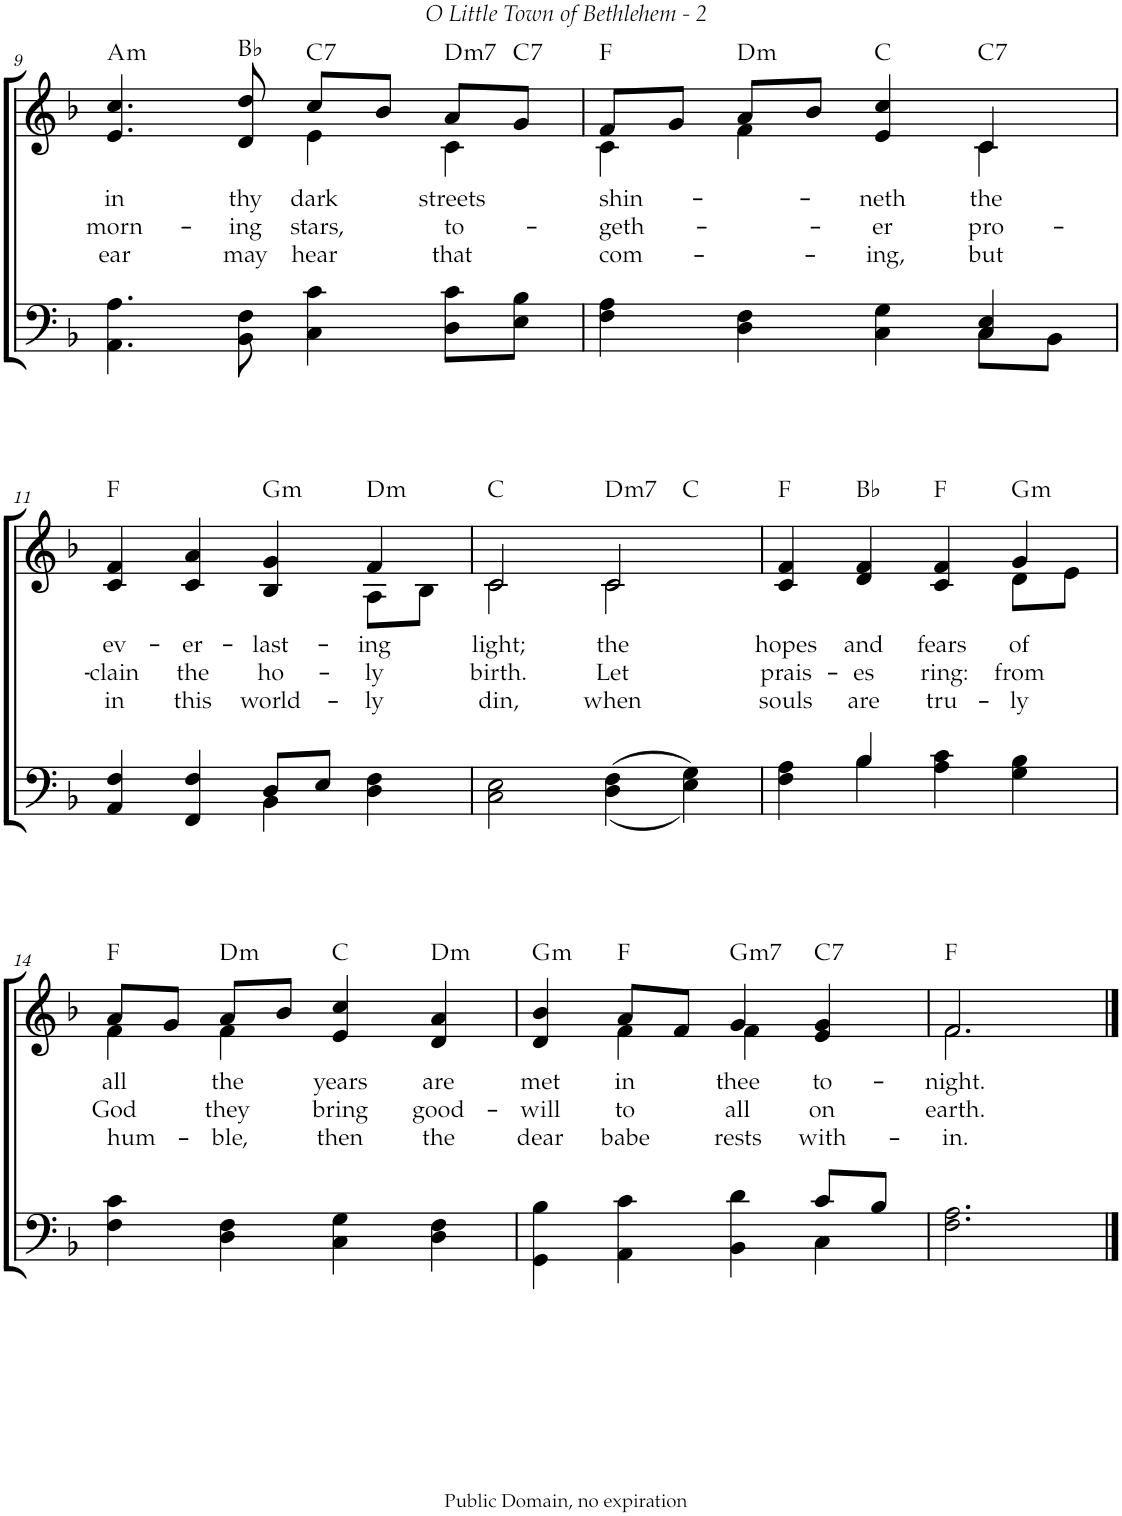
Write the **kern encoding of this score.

**kern	**kern	**text	**text	**text	**harte
*part2	*part1	*part1	*part1	*part1	*part1
*staff2	*staff1	*staff1	*staff1	*staff1	*
*I"Piano	*I"Piano	*	*	*	*
*I'Pno	*I'Pno	*	*	*	*
!!LO:PB:g=z
*clefF4	*clefG2	*	*	*	*
*k[b-]	*k[b-]	*	*	*	*
*M4/4	*M4/4	*	*	*	*
=9	=9	=9	=9	=9	=9
!	!	!LO:LY:b	!LO:LY:b	!LO:LY:b	!LO:H:kt=m
*	*^	*	*	*	*
4.AA\ 4.A\	4.e/ 4.cc/	2ryy	in	morn-	ear	A:min
!	!	!	!LO:LY:b	!LO:LY:b	!LO:LY:b	!
8BB-\ 8F\	8d/ 8dd/	.	thy	-ing	may	Bb:maj
!	!	!	!LO:LY:b	!LO:LY:b	!LO:LY:b	!LO:H:kt=7
4C\ 4c\	8cc/L	4e\	dark	stars,	hear	C:7
.	8b-/J	.	.	.	.	.
!	!	!	!LO:LY:b	!LO:LY:b	!LO:LY:b	!LO:H:kt=m7
8D\ 8c\L	8a/L	4c\	streets	to-	that	D:min7
!	!	!	!	!	!	!LO:H:kt=7
8E\ 8B-\J	8g/J	.	.	.	.	C:7
=10	=10	=10	=10	=10	=10	=10
*^	*	*	*	*	*	*
!	!	!	!	!LO:LY:b	!LO:LY:b	!LO:LY:b	!
4F\ 4A\	2.ryy	8f/L	4c\	shin-	-geth-	com-	F:maj
.	.	8g/J	.	.	.	.	.
!	!	!	!	!	!	!	!LO:H:kt=m
4D\ 4F\	.	8a/L	4f\	.	.	.	D:min
.	.	8b-/J	.	.	.	.	.
!	!	!	!	!LO:LY:b	!LO:LY:b	!LO:LY:b	!
4C\ 4G\	.	4e/ 4cc/	4ryy	-neth	-er	-ing,	C:maj
!	!	!	!	!LO:LY:b	!LO:LY:b	!LO:LY:b	!LO:H:kt=7
8C\L	4C/ 4E/	4c/	4c\	the	pro-	but	C:7
8BB-\J	.	.	.	.	.	.	.
!!LO:LB:g=z	!!
=11	=11	=11	=11	=11	=11	=11	=11
!	!	!	!	!LO:LY:b	!LO:LY:b	!LO:LY:b	!
4AA/ 4F/	2ryy	4c/ 4f/	2.ryy	ev-	-clain	in	F:maj
!	!	!	!	!LO:LY:b	!LO:LY:b	!LO:LY:b	!
4FF/ 4F/	.	4c/ 4a/	.	-er-	the	this	.
!	!	!	!	!LO:LY:b	!LO:LY:b	!LO:LY:b	!LO:H:kt=m
8D/L	4BB-\	4B-/ 4g/	.	-last-	ho-	world-	G:min
8E/J	.	.	.	.	.	.	.
!	!	!	!	!LO:LY:b	!LO:LY:b	!LO:LY:b	!LO:H:kt=m
4D\ 4F\	4ryy	4f/	8A\L	-ing	-ly	-ly	D:min
.	.	.	8B-\J	.	.	.	.
*v	*v	*	*	*	*	*	*
=12	=12	=12	=12	=12	=12	=12
!	!	!	!LO:LY:b	!LO:LY:b	!LO:LY:b	!
*	*	*^	*	*	*	*
2C\ 2E\	2c/	2c\	2.ryy	light;	birth.	din,	C:maj
!	!	!	!	!LO:LY:b	!LO:LY:b	!LO:LY:b	!LO:H:kt=m7
(<(>4D\ 4F\	2c/	2c\	.	the	Let	when	D:min7
4E\ 4G\))	.	.	4ryy	.	.	.	C:maj
=13	=13	=13	=13	=13	=13	=13	=13
*^	*	*	*	*	*	*	*
!	!	!	!	!	!LO:LY:b	!LO:LY:b	!LO:LY:b	!
*	*	*	*v	*v	*	*	*	*
4F\ 4A\	4ryy	4c/ 4f/	2.ryy	hopes	prais-	souls	F:maj
!	!	!	!	!LO:LY:b	!LO:LY:b	!LO:LY:b	!
4B-\	4B-/	4d/ 4f/	.	and	-es	are	Bb:maj
!	!	!	!	!LO:LY:b	!LO:LY:b	!LO:LY:b	!
4A\ 4c\	2ryy	4c/ 4f/	.	fears	ring:	tru-	F:maj
!	!	!	!	!LO:LY:b	!LO:LY:b	!LO:LY:b	!LO:H:kt=m
4G\ 4B-\	.	4g/	8d\L	of	from	-ly	G:min
.	.	.	8e\J	.	.	.	.
*v	*v	*	*	*	*	*	*
!!LO:LB:g=z	!!
=14	=14	=14	=14	=14	=14	=14
!	!	!	!LO:LY:b	!LO:LY:b	!LO:LY:b	!
4F\ 4c\	8a/L	4f\	all	God	hum-	F:maj
.	8g/J	.	.	.	.	.
!	!	!	!LO:LY:b	!LO:LY:b	!LO:LY:b	!LO:H:kt=m
4D\ 4F\	8a/L	4f\	the	they	-ble,	D:min
.	8b-/J	.	.	.	.	.
!	!	!	!LO:LY:b	!LO:LY:b	!LO:LY:b	!
4C\ 4G\	4e/ 4cc/	2ryy	years	bring	then	C:maj
!	!	!	!LO:LY:b	!LO:LY:b	!LO:LY:b	!LO:H:kt=m
4D\ 4F\	4d/ 4a/	.	are	good-	the	D:min
=15	=15	=15	=15	=15	=15	=15
*^	*	*	*	*	*	*
!	!	!	!	!LO:LY:b	!LO:LY:b	!LO:LY:b	!LO:H:kt=m
4GG\ 4B-\	2.ryy	4d/ 4b-/	4ryy	met	-will	dear	G:min
!	!	!	!	!LO:LY:b	!LO:LY:b	!LO:LY:b	!
4AA\ 4c\	.	8a/L	4f\	in	to	babe	F:maj
.	.	8f/J	.	.	.	.	.
!	!	!	!	!LO:LY:b	!LO:LY:b	!LO:LY:b	!LO:H:kt=m7
4BB-\ 4d\	.	4g/	4f\	thee	all	rests	G:min7
!	!	!	!	!LO:LY:b	!LO:LY:b	!LO:LY:b	!LO:H:kt=7
8c/L	4C\	4e/ 4g/	4ryy	to-	on	with-	C:7
8B-/J	.	.	.	.	.	.	.
*v	*v	*	*	*	*	*	*
=16	=16	=16	=16	=16	=16	=16
!	!	!	!LO:LY:b	!LO:LY:b	!LO:LY:b	!
2.F\ 2.A\	2.f/	2.f\	-night.	earth.	-in.	F:maj
*	*v	*v	*	*	*	*
==	==	==	==	==	==
*-	*-	*-	*-	*-	*-
